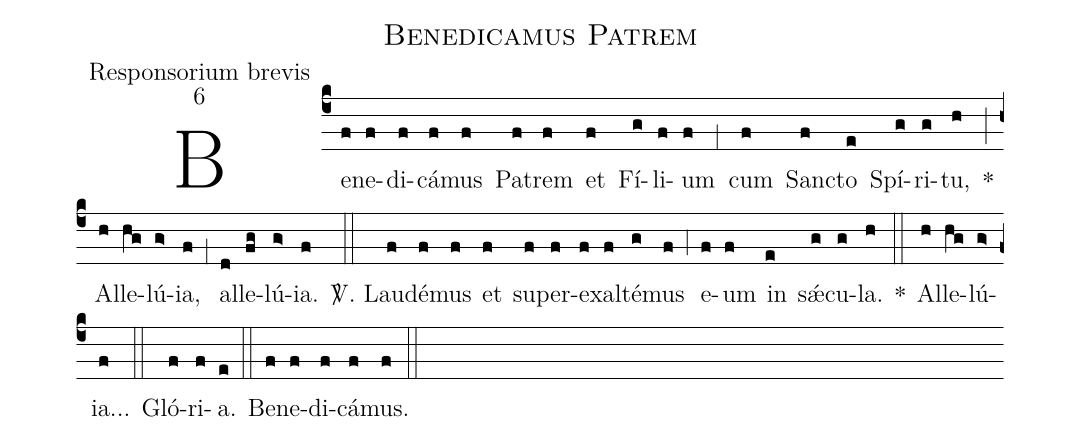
name:Benedicamus Patrem;
office-part:Responsorium brevis;
mode:6;
%%
(c4) Be(f)ne(f)di(f)cá(f)mus(f) Pa(f)trem(f) et(f) Fí(g)li(f)um(f) (,1) cum(f) San(f)cto(e) Spí(g)ri(g)tu,(h) *(;) Al(h)le(hg)lú(g>)ia,(f) (,1) al(d)le(fg)lú(g>)ia.(f) (::)

<sp>V/</sp>. Lau(f)dé(f)mus(f) et(f) su(f)per(f)ex(f)al(f)té(g)mus(f) (,4) e(f)um(f) in(e) s{<sp>'ae</sp>}(g)cu(g)la.(h) *(::) Al(h)le(hg)lú(g>)ia...(f) (::)

Gló(f)ri(f)a.(e) (::)
Be(f)ne(f)di(f)cá(f)mus.(f) (::)
